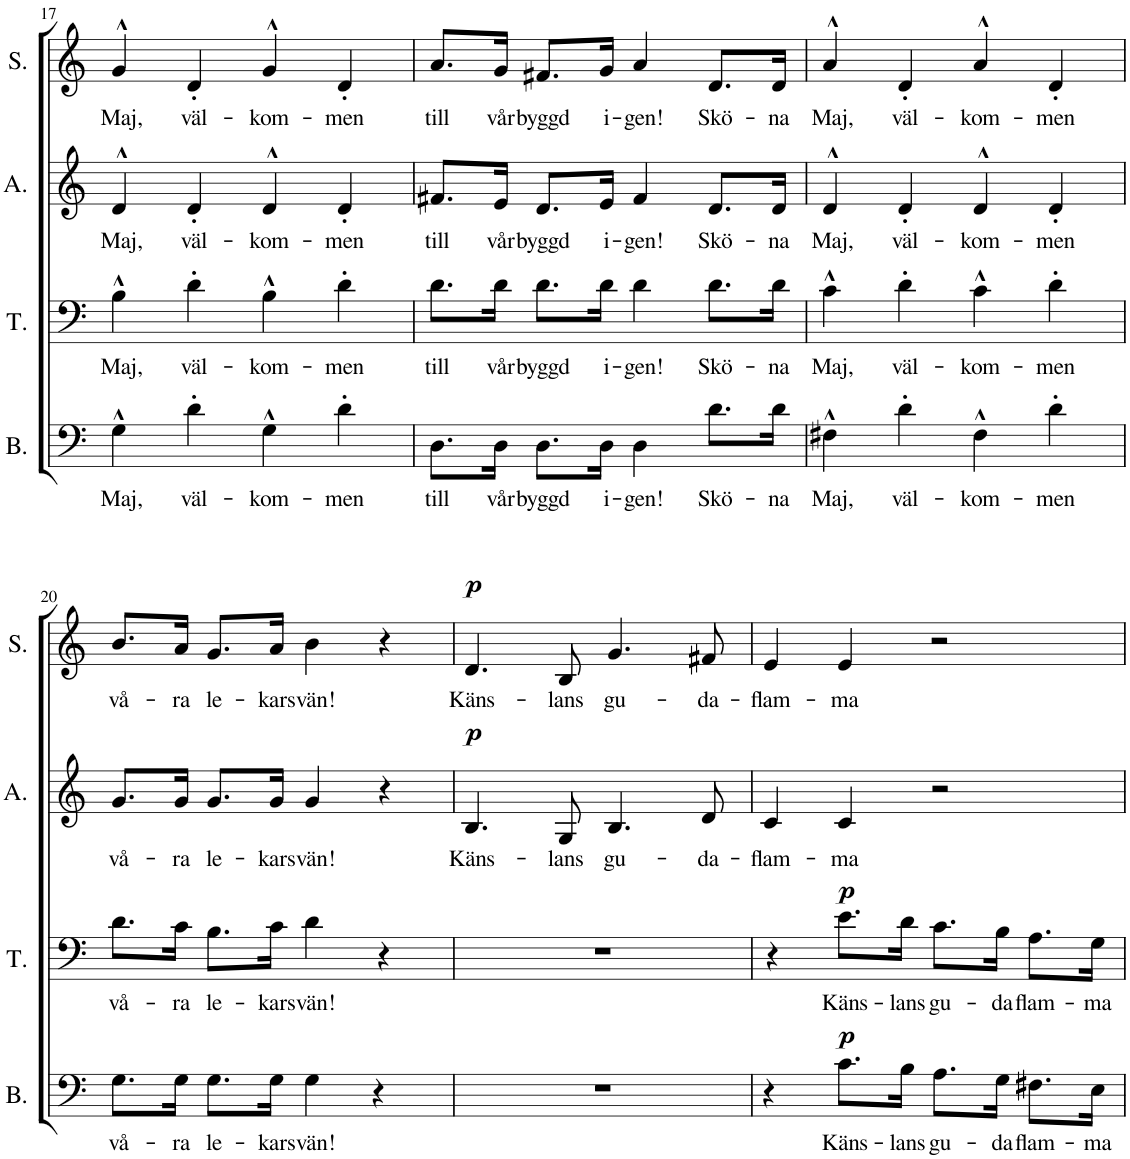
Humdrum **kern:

**kern	**text	**dynam	**kern	**text	**dynam	**kern	**text	**dynam	**kern	**text	**dynam
*part4	*part4	*part4	*part3	*part3	*part3	*part2	*part2	*part2	*part1	*part1	*part1
*staff4	*staff4	*staff4	*staff3	*staff3	*staff3	*staff2	*staff2	*staff2	*staff1	*staff1	*staff1
*I"Bass	*	*	*I"Tenor	*	*	*I"Alto	*	*	*I"Soprano	*	*
*I'B.	*	*	*I'T.	*	*	*I'A.	*	*	*I'S.	*	*
!!LO:PB:g=z
*clefF4	*	*	*clefF4	*	*	*clefG2	*	*	*clefG2	*	*
*k[]	*	*	*k[]	*	*	*k[]	*	*	*k[]	*	*
*M4/4	*	*	*M4/4	*	*	*M4/4	*	*	*M4/4	*	*
*met(c)	*	*	*met(c)	*	*	*met(c)	*	*	*met(c)	*	*
=17	=17	=17	=17	=17	=17	=17	=17	=17	=17	=17	=17
!	!LO:LY:b	!	!	!LO:LY:b	!	!	!LO:LY:b	!	!	!LO:LY:b	!
4G^^\	Maj,	.	4B^^\	Maj,	.	4d^^/	Maj,	.	4g^^/	Maj,	.
!	!LO:LY:b	!	!	!LO:LY:b	!	!	!LO:LY:b	!	!	!LO:LY:b	!
4d'\	väl-	.	4d'\	väl-	.	4d'/	väl-	.	4d'/	väl-	.
!	!LO:LY:b	!	!	!LO:LY:b	!	!	!LO:LY:b	!	!	!LO:LY:b	!
4G^^\	-kom-	.	4B^^\	-kom-	.	4d^^/	-kom-	.	4g^^/	-kom-	.
!	!LO:LY:b	!	!	!LO:LY:b	!	!	!LO:LY:b	!	!	!LO:LY:b	!
4d'\	-men	.	4d'\	-men	.	4d'/	-men	.	4d'/	-men	.
=18	=18	=18	=18	=18	=18	=18	=18	=18	=18	=18	=18
!	!LO:LY:b	!	!	!LO:LY:b	!	!	!LO:LY:b	!	!	!LO:LY:b	!
8.D\L	till	.	8.d\L	till	.	8.f#X/L	till	.	8.a/L	till	.
!	!LO:LY:b	!	!	!LO:LY:b	!	!	!LO:LY:b	!	!	!LO:LY:b	!
16D\Jk	vår	.	16d\Jk	vår	.	16e/Jk	vår	.	16g/Jk	vår	.
!	!LO:LY:b	!	!	!LO:LY:b	!	!	!LO:LY:b	!	!	!LO:LY:b	!
8.D\L	byggd	.	8.d\L	byggd	.	8.d/L	byggd	.	8.f#X/L	byggd	.
!	!LO:LY:b	!	!	!LO:LY:b	!	!	!LO:LY:b	!	!	!LO:LY:b	!
16D\Jk	i-	.	16d\Jk	i-	.	16e/Jk	i-	.	16g/Jk	i-	.
!	!LO:LY:b	!	!	!LO:LY:b	!	!	!LO:LY:b	!	!	!LO:LY:b	!
4D\	-gen!	.	4d\	-gen!	.	4f#/	-gen!	.	4a/	-gen!	.
!	!LO:LY:b	!	!	!LO:LY:b	!	!	!LO:LY:b	!	!	!LO:LY:b	!
8.d\L	Skö-	.	8.d\L	Skö-	.	8.d/L	Skö-	.	8.d/L	Skö-	.
!	!LO:LY:b	!	!	!LO:LY:b	!	!	!LO:LY:b	!	!	!LO:LY:b	!
16d\Jk	-na	.	16d\Jk	-na	.	16d/Jk	-na	.	16d/Jk	-na	.
=19	=19	=19	=19	=19	=19	=19	=19	=19	=19	=19	=19
!	!LO:LY:b	!	!	!LO:LY:b	!	!	!LO:LY:b	!	!	!LO:LY:b	!
4F#X^^\	Maj,	.	4c^^\	Maj,	.	4d^^/	Maj,	.	4a^^/	Maj,	.
!	!LO:LY:b	!	!	!LO:LY:b	!	!	!LO:LY:b	!	!	!LO:LY:b	!
4d'\	väl-	.	4d'\	väl-	.	4d'/	väl-	.	4d'/	väl-	.
!	!LO:LY:b	!	!	!LO:LY:b	!	!	!LO:LY:b	!	!	!LO:LY:b	!
4F#^^\	-kom-	.	4c^^\	-kom-	.	4d^^/	-kom-	.	4a^^/	-kom-	.
!	!LO:LY:b	!	!	!LO:LY:b	!	!	!LO:LY:b	!	!	!LO:LY:b	!
4d'\	-men	.	4d'\	-men	.	4d'/	-men	.	4d'/	-men	.
!!LO:LB:g=z
=20	=20	=20	=20	=20	=20	=20	=20	=20	=20	=20	=20
!	!LO:LY:b	!	!	!LO:LY:b	!	!	!LO:LY:b	!	!	!LO:LY:b	!
8.G\L	vå-	.	8.d\L	vå-	.	8.g/L	vå-	.	8.b/L	vå-	.
!	!LO:LY:b	!	!	!LO:LY:b	!	!	!LO:LY:b	!	!	!LO:LY:b	!
16G\Jk	-ra	.	16c\Jk	-ra	.	16g/Jk	-ra	.	16a/Jk	-ra	.
!	!LO:LY:b	!	!	!LO:LY:b	!	!	!LO:LY:b	!	!	!LO:LY:b	!
8.G\L	le-	.	8.B\L	le-	.	8.g/L	le-	.	8.g/L	le-	.
!	!LO:LY:b	!	!	!LO:LY:b	!	!	!LO:LY:b	!	!	!LO:LY:b	!
16G\Jk	-kars	.	16c\Jk	-kars	.	16g/Jk	-kars	.	16a/Jk	-kars	.
!	!LO:LY:b	!	!	!LO:LY:b	!	!	!LO:LY:b	!	!	!LO:LY:b	!
4G\	vän!	.	4d\	vän!	.	4g/	vän!	.	4b\	vän!	.
4r	.	.	4r	.	.	4r	.	.	4r	.	.
=21	=21	=21	=21	=21	=21	=21	=21	=21	=21	=21	=21
!	!	!	!	!	!	!	!LO:LY:b	!LO:DY:a	!	!LO:LY:b	!LO:DY:a
1r	.	.	1r	.	.	4.B/	Käns-	p	4.d/	Käns-	p
!	!	!	!	!	!	!	!LO:LY:b	!	!	!LO:LY:b	!
.	.	.	.	.	.	8G/	-lans	.	8B/	-lans	.
!	!	!	!	!	!	!	!LO:LY:b	!	!	!LO:LY:b	!
.	.	.	.	.	.	4.B/	gu-	.	4.g/	gu-	.
!	!	!	!	!	!	!	!LO:LY:b	!	!	!LO:LY:b	!
.	.	.	.	.	.	8d/	-da-	.	8f#X/	-da-	.
=22	=22	=22	=22	=22	=22	=22	=22	=22	=22	=22	=22
!	!	!	!	!	!	!	!LO:LY:b	!	!	!LO:LY:b	!
4r	.	.	4r	.	.	4c/	-flam-	.	4e/	-flam-	.
!	!LO:LY:b	!LO:DY:a	!	!LO:LY:b	!LO:DY:a	!	!LO:LY:b	!	!	!LO:LY:b	!
8.c\L	Käns-	p	8.e\L	Käns-	p	4c/	-ma	.	4e/	-ma	.
!	!LO:LY:b	!	!	!LO:LY:b	!	!	!	!	!	!	!
16B\Jk	-lans	.	16d\Jk	-lans	.	.	.	.	.	.	.
!	!LO:LY:b	!	!	!LO:LY:b	!	!	!	!	!	!	!
8.A\L	gu-	.	8.c\L	gu-	.	2r	.	.	2r	.	.
!	!LO:LY:b	!	!	!LO:LY:b	!	!	!	!	!	!	!
16G\Jk	-da	.	16B\Jk	-da	.	.	.	.	.	.	.
!	!LO:LY:b	!	!	!LO:LY:b	!	!	!	!	!	!	!
8.F#X\L	flam-	.	8.A\L	flam-	.	.	.	.	.	.	.
!	!LO:LY:b	!	!	!LO:LY:b	!	!	!	!	!	!	!
16E\Jk	-ma	.	16G\Jk	-ma	.	.	.	.	.	.	.
=	=	=	=	=	=	=	=	=	=	=	=
*-	*-	*-	*-	*-	*-	*-	*-	*-	*-	*-	*-
